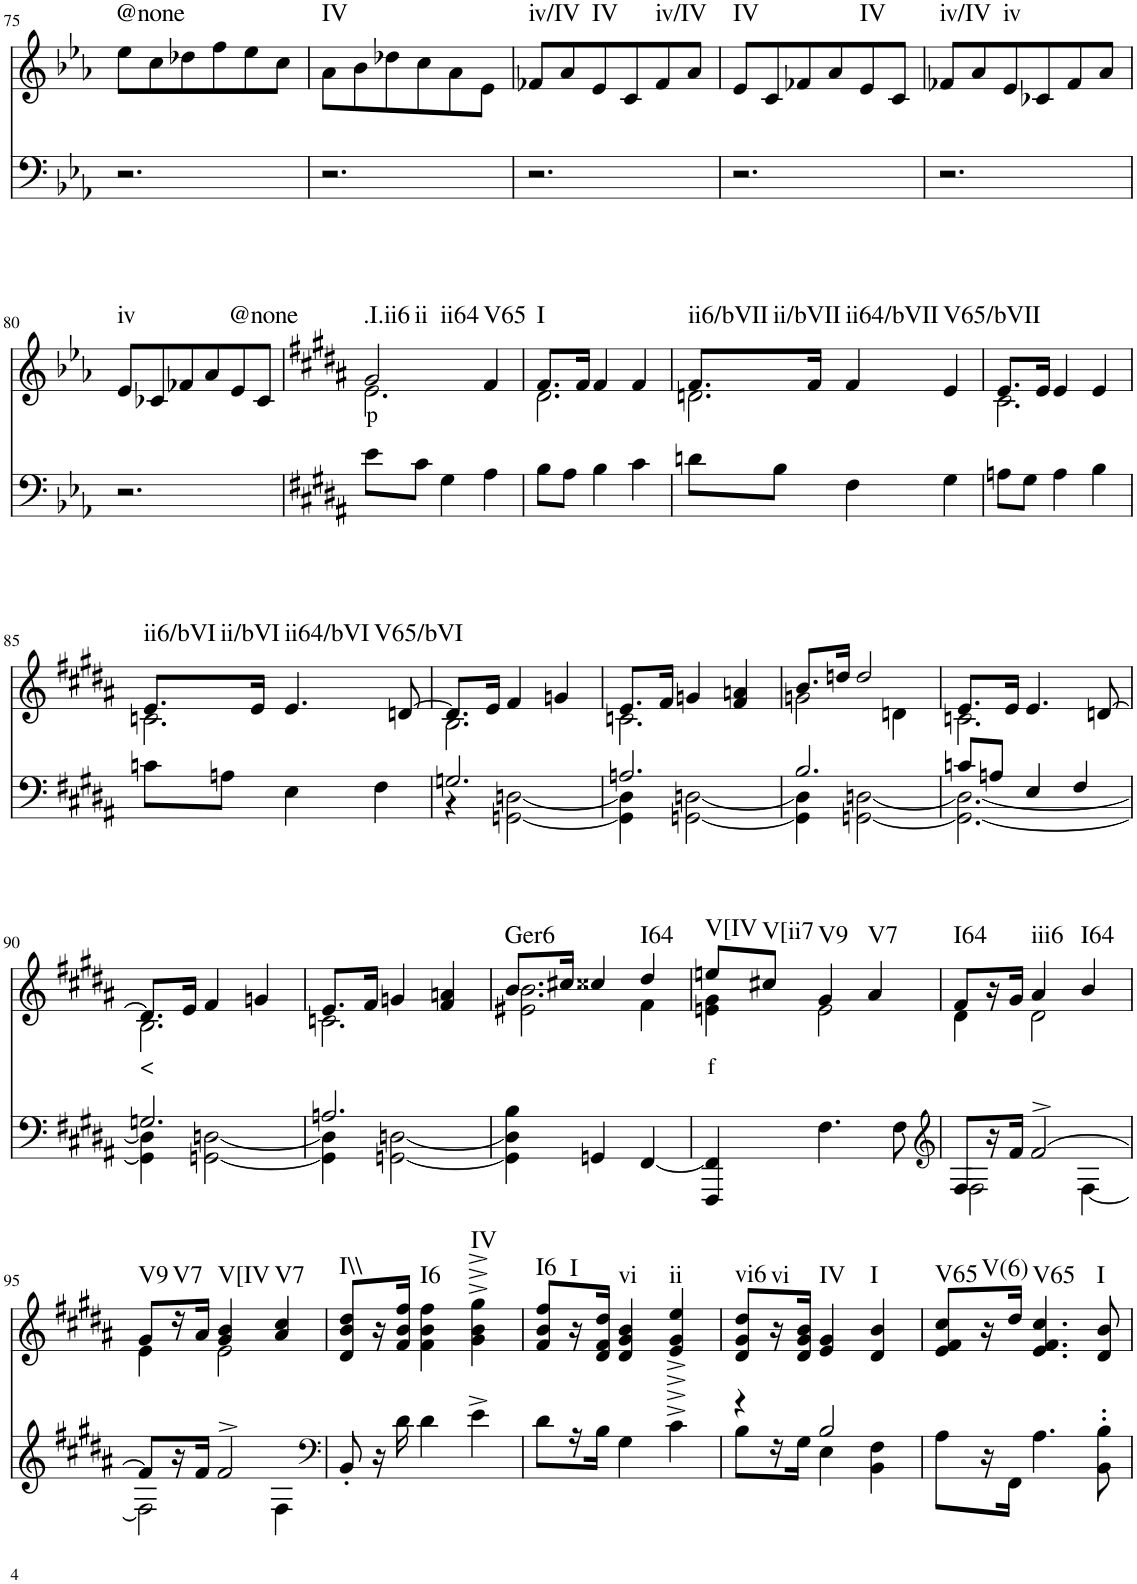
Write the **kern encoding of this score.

**kern	**kern	**text	**harte
*part2	*part1	*part1	*part1
*staff2	*staff1	*staff1	*
*I"Piano	*I"Piano	*	*
*I'Pno	*I'Pno	*	*
!!LO:PB:g=z
*clefF4	*clefG2	*	*
*k[b-e-a-]	*k[b-e-a-]	*	*
*M3/4	*M3/4	*	*
=75	=75	=75	=75
!	!	!	!LO:H:kt=@none
2.r	8ee-\L	.	N
.	8cc\	.	.
.	8dd-X\	.	.
.	8ff\	.	.
.	8ee-\	.	.
.	8cc\J	.	.
=76	=76	=76	=76
!	!	!	!LO:H:kt=IV
2.r	8a-\L	.	N
.	8b-\	.	.
.	8dd-X\	.	.
.	8cc\	.	.
.	8a-\	.	.
.	8e-\J	.	.
=77	=77	=77	=77
!	!	!	!LO:H:kt=iv/IV
2.r	8f-X/L	.	N
.	8a-/	.	.
!	!	!	!LO:H:kt=IV
.	8e-/	.	N
.	8c/	.	.
!	!	!	!LO:H:kt=iv/IV
.	8f-/	.	N
.	8a-/J	.	.
=78	=78	=78	=78
!	!	!	!LO:H:kt=IV
2.r	8e-/L	.	N
.	8c/	.	.
.	8f-X/	.	.
.	8a-/	.	.
!	!	!	!LO:H:kt=IV
.	8e-/	.	N
.	8c/J	.	.
=79	=79	=79	=79
!	!	!	!LO:H:kt=iv/IV
2.r	8f-X/L	.	N
.	8a-/	.	.
!	!	!	!LO:H:kt=iv
.	8e-/	.	N
.	8c-X/	.	.
.	8f-/	.	.
.	8a-/J	.	.
!!LO:LB:g=z
=80	=80	=80	=80
!	!	!	!LO:H:kt=iv
2.r	8e-/L	.	N
.	8c-X/	.	.
.	8f-X/	.	.
.	8a-/	.	.
!	!	!	!LO:H:kt=@none
.	8e-/	.	N
.	8c-/J	.	.
=81	=81	=81	=81
*k[f#c#g#d#a#]	*k[f#c#g#d#a#]	*	*
*	*^	*	*
!	!	!	!LO:LY:b	!LO:H:n=1:kt=.I.ii6
!	!	!	!	!LO:H:n=2:kt=ii
!	!	!	!	!LO:H:n=3:kt=ii64
8e\L	2g#/	2.e\	p	N N N
8c#\J	.	.	.	.
4G#\	.	.	.	.
!	!	!	!	!LO:H:kt=V65
4A#\	4f#/	.	.	N
=82	=82	=82	=82	=82
!	!	!	!	!LO:H:kt=I
8B\L	8.f#/L	2.d#\	.	N
8A#\J	.	.	.	.
.	16f#/Jk	.	.	.
4B\	4f#/	.	.	.
4c#\	4f#/	.	.	.
=83	=83	=83	=83	=83
!	!	!	!	!LO:H:n=1:kt=ii6/bVII
!	!	!	!	!LO:H:n=2:kt=ii/bVII
8dn\L	8.f#/L	2.dn\	.	N N
8B\J	.	.	.	.
.	16f#/Jk	.	.	.
!	!	!	!	!LO:H:kt=ii64/bVII
4F#\	4f#/	.	.	N
!	!	!	!	!LO:H:kt=V65/bVII
4G#\	4e/	.	.	N
=84	=84	=84	=84	=84
8An\L	8.e/L	2.c#\	.	.
8G#\J	.	.	.	.
.	16e/Jk	.	.	.
4A\	4e/	.	.	.
4B\	4e/	.	.	.
!!LO:LB:g=z	!!
=85	=85	=85	=85	=85
!	!	!	!	!LO:H:n=1:kt=ii6/bVI
!	!	!	!	!LO:H:n=2:kt=ii/bVI
8cn\L	8.e/L	2.cn\	.	N N
8An\J	.	.	.	.
.	16e/Jk	.	.	.
!	!	!	!	!LO:H:n=1:kt=ii64/bVI
!	!	!	!	!LO:H:n=2:kt=V65/bVI
4E\	4.e/	.	.	N N
4F#\	.	.	.	.
.	[8dn/	.	.	.
=86	=86	=86	=86	=86
*^	*	*	*	*
2.Gn/	4r	8.d/L]	2.B\	.	.
.	.	16e/Jk	.	.	.
.	[2GGn\ [2Dn\	4f#/	.	.	.
.	.	4gn/	.	.	.
=87	=87	=87	=87	=87	=87
2.An/	4GG\] 4D\]	8.e/L	2.cn\	.	.
.	.	16f#/Jk	.	.	.
.	[2GGn\ [2Dn\	4gn/	.	.	.
.	.	4f#/ 4an/	.	.	.
=88	=88	=88	=88	=88	=88
2.B/	4GG\] 4D\]	8.b/L	2gn\	.	.
.	.	16ddn/Jk	.	.	.
.	[2GGn\ [2Dn\	2dd/	.	.	.
.	.	.	4dn\	.	.
=89	=89	=89	=89	=89	=89
8cn/L	2.GG\_ 2.D\_	8.e/L	2.cn\	.	.
8An/J	.	.	.	.	.
.	.	16e/Jk	.	.	.
4E/	.	4.e/	.	.	.
4F#/	.	.	.	.	.
.	.	[8dn/	.	.	.
!!LO:LB:g=z	!!
=90	=90	=90	=90	=90	=90
!	!	!	!	!LO:LY:b	!
2.Gn/	4GG\] 4D\]	8.d/L]	2.B\	<	.
.	.	16e/Jk	.	.	.
.	[2GGn\ [2Dn\	4f#/	.	.	.
.	.	4gn/	.	.	.
=91	=91	=91	=91	=91	=91
2.An/	4GG\] 4D\]	8.e/L	2.cn\	.	.
.	.	16f#/Jk	.	.	.
.	[2GGn\ [2Dn\	4gn/	.	.	.
.	.	4f#/ 4an/	.	.	.
*v	*v	*	*	*	*
=92	=92	=92	=92	=92
*	*	*^	*	*
!	!	!	!	!	!LO:H:kt=Ger6
4GG\] 4D\] 4B\	8.b/L	2.b\	2e#X\	.	N
.	16cc#X/Jk	.	.	.	.
4GGn/	4cc##X/	.	.	.	.
!	!	!	!	!	!LO:H:kt=I64
[4FF#/	4dd#/	.	4f#\	.	N
=93	=93	=93	=93	=93	=93
!	!	!	!	!LO:LY:b	!LO:H:kt=V[IV
*	*	*v	*v	*	*
4FFF#/ 4FF#/]	8een/L	4en\ 4g#\	f	N
!	!	!	!	!LO:H:kt=V[ii7
.	8cc#X/J	.	.	N
!	!	!	!	!LO:H:kt=V9
4.F#\	4g#/	2e\	.	N
!	!	!	!	!LO:H:kt=V7
.	4a#/	.	.	N
8F#\	.	.	.	.
=94	=94	=94	=94	=94
*clefG2	*	*	*	*
*^	*	*	*	*
!	!	!	!	!	!LO:H:kt=I64
8F#/L	2F#\	8f#/L	4d#\	.	N
16r	.	16r	.	.	.
16f#/JJ	.	16g#/JJ	.	.	.
!	!	!	!	!	!LO:H:kt=iii6
[2f#^/	.	4a#/	2d#\	.	N
!	!	!	!	!	!LO:H:kt=I64
.	[4F#\	4b/	.	.	N
!!LO:LB:g=z	!!
=95	=95	=95	=95	=95	=95
!	!	!	!	!	!LO:H:kt=V9
8f#/L]	2F#\]	8g#/L	4e\	.	N
!	!	!	!	!	!LO:H:kt=V7
16r	.	16r	.	.	N
16f#/JJ	.	16a#/JJ	.	.	.
!	!	!	!	!	!LO:H:kt=V[IV
2f#^/	.	4g#/ 4b/	2e\	.	N
!	!	!	!	!	!LO:H:kt=V7
.	4F#\	4a#/ 4cc#/	.	.	N
*v	*v	*	*	*	*
*	*v	*v	*	*
=96	=96	=96	=96
*clefF4	*	*	*
*^	*	*	*
!	!	!	!	!LO:H:kt=I\\
*v	*v	*	*	*
8BB'/	8d#/ 8b/ 8dd#/L	.	N
16r	16r	.	.
16d#\	16f#/ 16b/ 16ff#/JJ	.	.
!	!	!	!LO:H:kt=I6
4d#\	4f#\ 4b\ 4ff#\	.	N
!	!	!	!LO:H:kt=IV
4e^\	4g#\^ 4b\^ 4gg#\^	.	N
=97	=97	=97	=97
!	!	!	!LO:H:kt=I6
8d#\L	8f#/ 8b/ 8ff#/L	.	N
!	!	!	!LO:H:kt=I
16r	16r	.	N
16B\JJ	16d#/ 16f#/ 16dd#/JJ	.	.
!	!	!	!LO:H:kt=vi
4G#\	4d#/ 4g#/ 4b/	.	N
!	!	!	!LO:H:kt=ii
4c#^\	4e/^ 4g#/^ 4ee/^	.	N
=98	=98	=98	=98
*^	*	*	*
!	!	!	!	!LO:H:kt=vi6
4r	8B\L	8d#/ 8g#/ 8dd#/L	.	N
!	!	!	!	!LO:H:kt=vi
.	16r	16r	.	N
.	16G#\JJ	16d#/ 16g#/ 16b/JJ	.	.
!	!	!	!	!LO:H:kt=IV
2B/	4E\	4e/ 4g#/	.	N
!	!	!	!	!LO:H:kt=I
.	4BB\ 4F#\	4d#/ 4b/	.	N
=99	=99	=99	=99	=99
!	!	!	!	!LO:H:kt=V65
*v	*v	*	*	*
8A#\L	8e/ 8f#/ 8cc#/L	.	N
!	!	!	!LO:H:kt=V(6)
16r	16r	.	N
16FF#\JJ	16dd#/JJ	.	.
!	!	!	!LO:H:kt=V65
4.A#\	4.e/ 4.f#/ 4.cc#/	.	N
!	!	!	!LO:H:kt=I
8BB\' 8B\'	8d#/ 8b/	.	N
=	=	=	=
*-	*-	*-	*-
